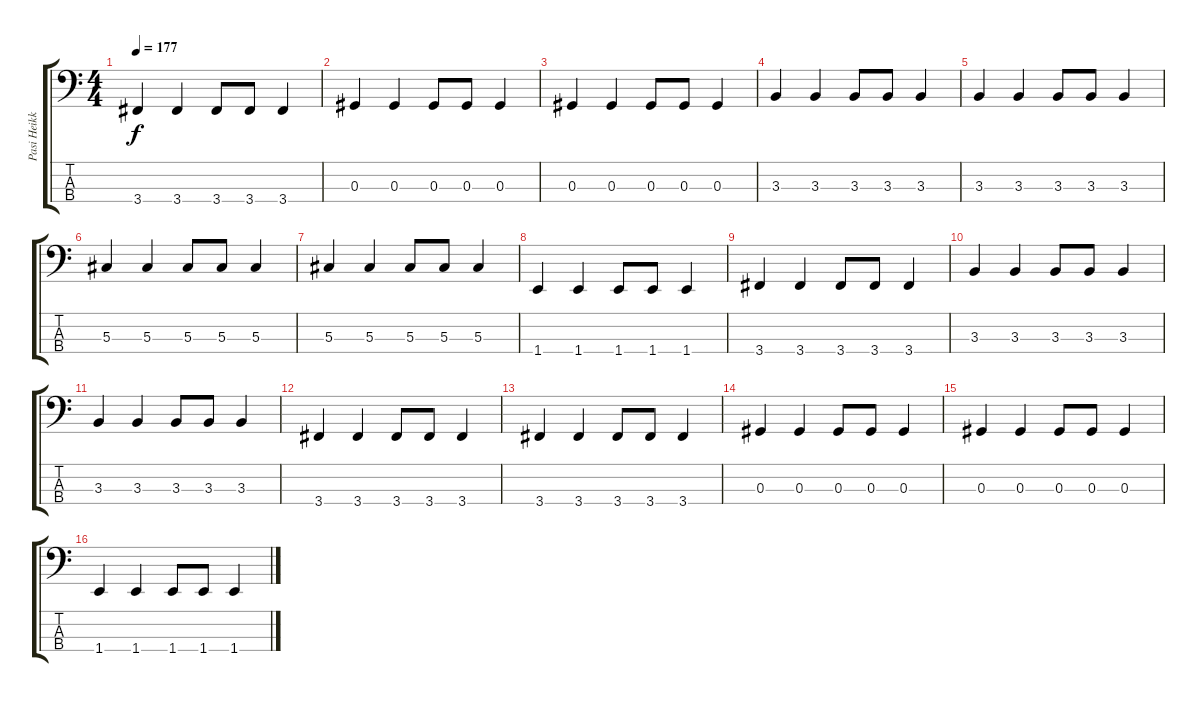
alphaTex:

\track ("Pasi Heikkilä " "Pasi Heikk") {instrument electricbassfinger}
\staff {score tabs}
\tuning (Gb2 Db2 Ab1 Eb1) {hide}
\ts (4 4)
\tempo 177
\clef f4
\ks c
3.4.4{dy f} 3.4.4 3.4.8 3.4.8 3.4.4 |
0.3.4 0.3.4 0.3.8 0.3.8 0.3.4 |
0.3.4 0.3.4 0.3.8 0.3.8 0.3.4 |
3.3.4 3.3.4 3.3.8 3.3.8 3.3.4 |
3.3.4 3.3.4 3.3.8 3.3.8 3.3.4 |
5.3.4 5.3.4 5.3.8 5.3.8 5.3.4 |
5.3.4 5.3.4 5.3.8 5.3.8 5.3.4 |
1.4.4 1.4.4 1.4.8 1.4.8 1.4.4 |
3.4.4 3.4.4 3.4.8 3.4.8 3.4.4 |
3.3.4 3.3.4 3.3.8 3.3.8 3.3.4 |
3.3.4 3.3.4 3.3.8 3.3.8 3.3.4 |
3.4.4 3.4.4 3.4.8 3.4.8 3.4.4 |
3.4.4 3.4.4 3.4.8 3.4.8 3.4.4 |
0.3.4 0.3.4 0.3.8 0.3.8 0.3.4 |
0.3.4 0.3.4 0.3.8 0.3.8 0.3.4 |
1.4.4 1.4.4 1.4.8 1.4.8 1.4.4
